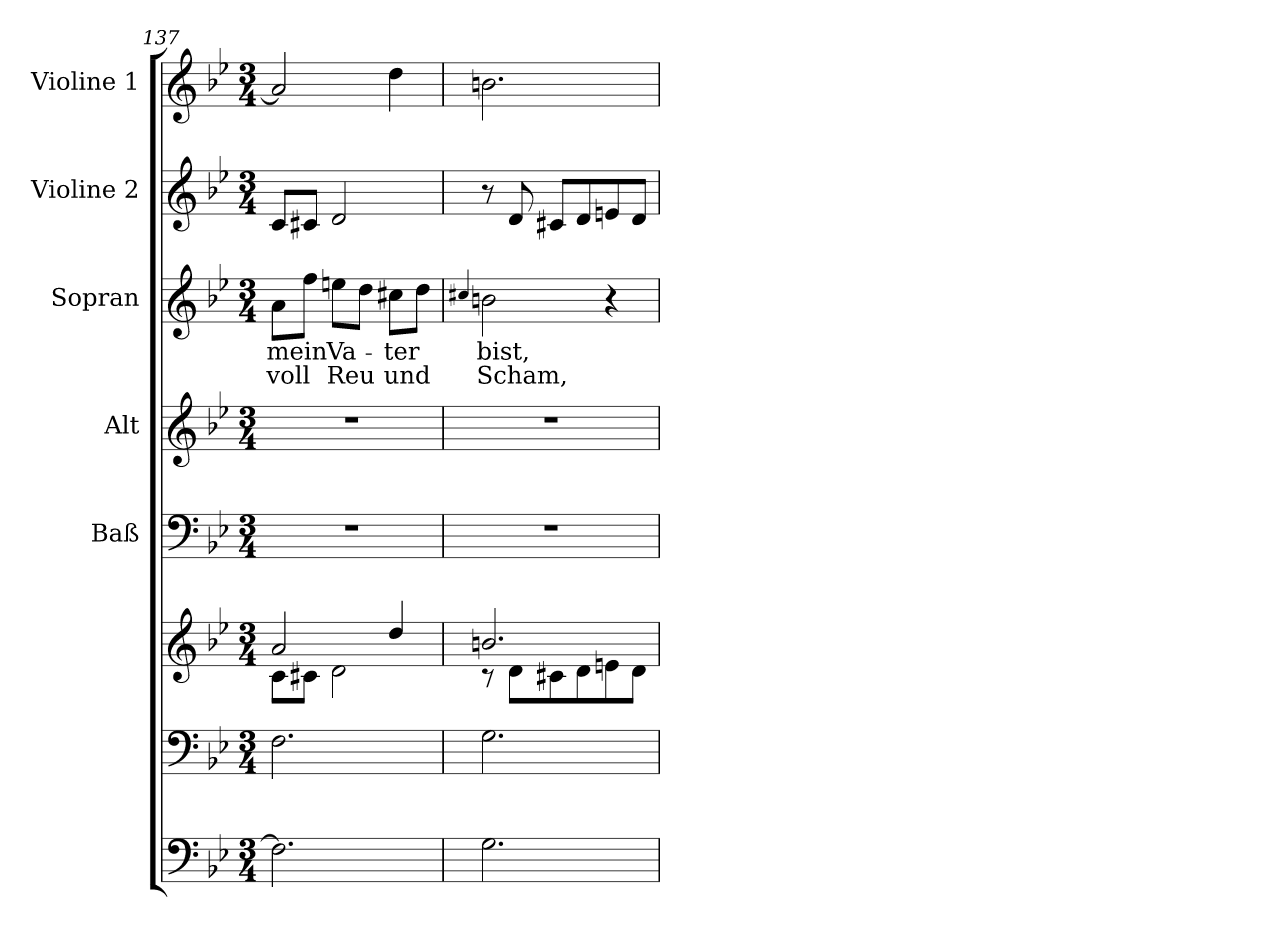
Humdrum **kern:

**kern	**kern	**kern	**kern	**kern	**kern	**text	**text	**kern	**kern
*part7	*part6	*part6	*part5	*part4	*part3	*part3	*part3	*part2	*part1
*staff8	*staff7	*staff6	*staff5	*staff4	*staff3	*staff3	*staff3	*staff2	*staff1
*	*	*	*I"Baß	*I"Alt	*I"Sopran	*	*	*I"Violine 2	*I"Violine 1
*	*	*	*	*	*	*	*	*I'Vln	*I'Vln
*clefF4	*clefF4	*clefG2	*clefF4	*clefG2	*clefG2	*	*	*clefG2	*clefG2
*ITrd7c12	*	*	*	*	*	*	*	*	*
*k[b-e-]	*k[b-e-]	*k[b-e-]	*k[b-e-]	*k[b-e-]	*k[b-e-]	*	*	*k[b-e-]	*k[b-e-]
*B-:	*B-:	*B-:	*B-:	*B-:	*B-:	*	*	*B-:	*B-:
*M3/4	*M3/4	*M3/4	*M3/4	*M3/4	*M3/4	*	*	*M3/4	*M3/4
=137	=137	=137	=137	=137	=137	=137	=137	=137	=137
*	*	*^	*	*	*	*	*	*	*
!	!	!	!	!	!	!	!LO:LY:b	!LO:LY:b	!	!
2.FF\]	2.F\	2a/	8c\L	2.r	2.r	8a\L	mein	voll	8c/L	2a/]
.	.	.	8c#X\J	.	.	8ff\J	.	.	8c#X/J	.
!	!	!	!	!	!	!	!LO:LY:b	!LO:LY:b	!	!
.	.	.	2d\	.	.	8een\L	Va-	Reu	2d/	.
.	.	.	.	.	.	8dd\J	.	.	.	.
!	!	!	!	!	!	!	!LO:LY:b	!LO:LY:b	!	!
.	.	4dd/	.	.	.	8cc#X\L	-ter	und	.	4dd\
.	.	.	.	.	.	8dd\J	.	.	.	.
=138	=138	=138	=138	=138	=138	=138	=138	=138	=138	=138
.	.	.	.	.	.	4qqcc#X/	.	.	.	.
!	!	!	!	!	!	!	!LO:LY:b	!LO:LY:b	!	!
2.GG\	2.G\	2.bn/	8rc	2.r	2.r	2bn\	bist,	Scham,	8r	2.bn\
.	.	.	8d\L	.	.	.	.	.	8d/	.
.	.	.	8c#X\	.	.	.	.	.	8c#X/L	.
.	.	.	8d\	.	.	.	.	.	8d/	.
.	.	.	8en\	.	.	4r	.	.	8en/	.
.	.	.	8d\J	.	.	.	.	.	8d/J	.
*	*	*v	*v	*	*	*	*	*	*	*
=	=	=	=	=	=	=	=	=	=
*-	*-	*-	*-	*-	*-	*-	*-	*-	*-
